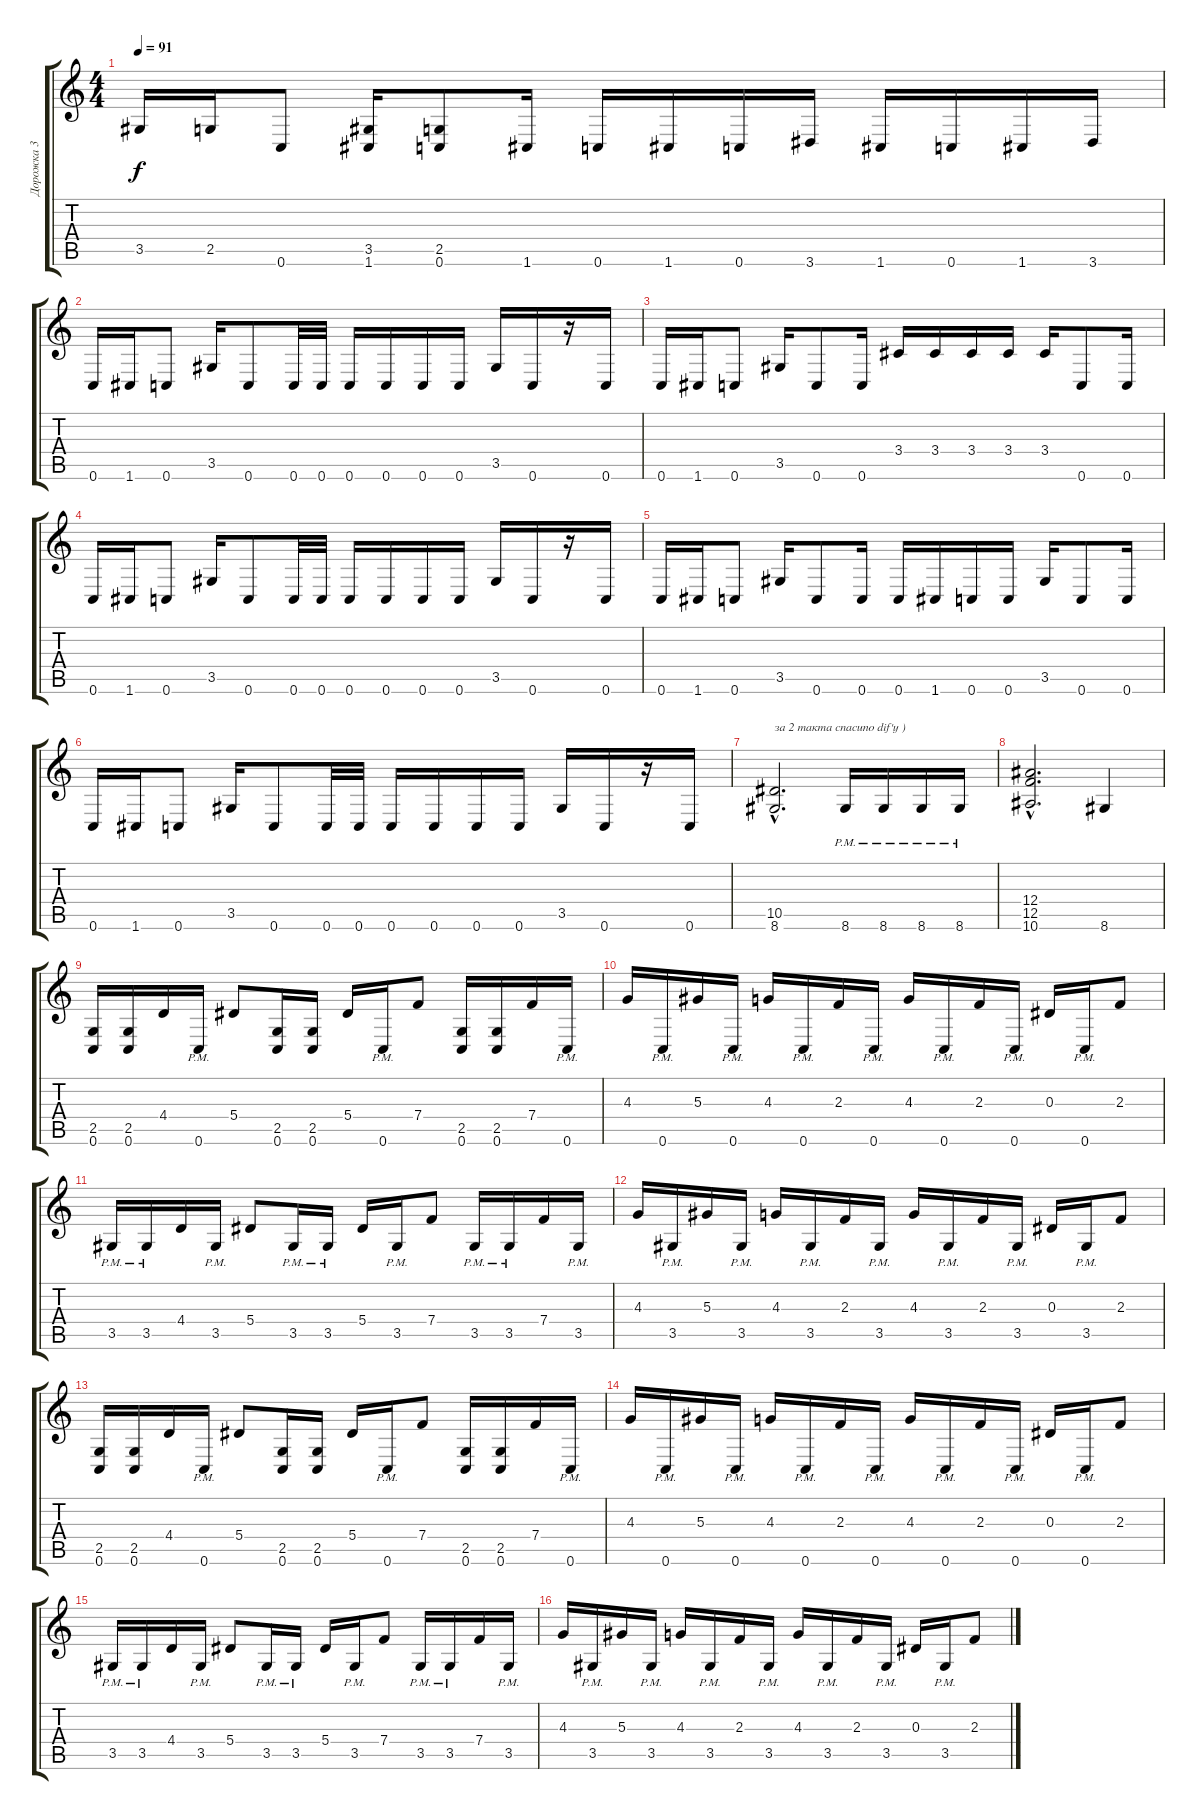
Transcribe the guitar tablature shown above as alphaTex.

\track ("Дорожка 3" "Дорожка 3") {instrument distortionguitar}
\staff {score tabs}
\tuning (C4 G3 Eb3 Bb2 F2 C2) {hide}
\ts (4 4)
\tempo 91
\clef g2
\ks c
3.5.16{dy f} 2.5.16 0.6.8 (3.5 1.6).16 (2.5 0.6).8 1.6.16 0.6.16 1.6.16 0.6.16 3.6.16 1.6.16 0.6.16 1.6.16 3.6.16 |
0.6.16 1.6.16 0.6.8 3.5.16 0.6.8 0.6.32 0.6.32 0.6.16 0.6.16 0.6.16 0.6.16 3.5.16 0.6.16 r.16 0.6.16 |
0.6.16 1.6.16 0.6.8 3.5.16 0.6.8 0.6.16 3.4.16 3.4.16 3.4.16 3.4.16 3.4.16 0.6.8 0.6.16 |
0.6.16 1.6.16 0.6.8 3.5.16 0.6.8 0.6.32 0.6.32 0.6.16 0.6.16 0.6.16 0.6.16 3.5.16 0.6.16 r.16 0.6.16 |
0.6.16 1.6.16 0.6.8 3.5.16 0.6.8 0.6.16 0.6.16 1.6.16 0.6.16 0.6.16 3.5.16 0.6.8 0.6.16 |
0.6.16 1.6.16 0.6.8 3.5.16 0.6.8 0.6.32 0.6.32 0.6.16 0.6.16 0.6.16 0.6.16 3.5.16 0.6.16 r.16 0.6.16 |
(10.5{hac} 8.6{hac}).2{d txt "за 2 такта спасипо dif'у )"} 8.6{pm}.16 8.6{pm}.16 8.6{pm}.16 8.6{pm}.16 |
(12.4{hac} 12.5{hac} 10.6{hac}).2{d} 8.6.4 |
(2.5 0.6).16 (2.5 0.6).16 4.4.16 0.6{pm}.16 5.4.8 (2.5 0.6).16 (2.5 0.6).16 5.4.16 0.6{pm}.16 7.4.8 (2.5 0.6).16 (2.5 0.6).16 7.4.16 0.6{pm}.16 |
4.3.16 0.6{pm}.16 5.3.16 0.6{pm}.16 4.3.16 0.6{pm}.16 2.3.16 0.6{pm}.16 4.3.16 0.6{pm}.16 2.3.16 0.6{pm}.16 0.3.16 0.6{pm}.16 2.3.8 |
3.5{pm}.16 3.5{pm}.16 4.4.16 3.5{pm}.16 5.4.8 3.5{pm}.16 3.5{pm}.16 5.4.16 3.5{pm}.16 7.4.8 3.5{pm}.16 3.5{pm}.16 7.4.16 3.5{pm}.16 |
4.3.16 3.5{pm}.16 5.3.16 3.5{pm}.16 4.3.16 3.5{pm}.16 2.3.16 3.5{pm}.16 4.3.16 3.5{pm}.16 2.3.16 3.5{pm}.16 0.3.16 3.5{pm}.16 2.3.8 |
(2.5 0.6).16 (2.5 0.6).16 4.4.16 0.6{pm}.16 5.4.8 (2.5 0.6).16 (2.5 0.6).16 5.4.16 0.6{pm}.16 7.4.8 (2.5 0.6).16 (2.5 0.6).16 7.4.16 0.6{pm}.16 |
4.3.16 0.6{pm}.16 5.3.16 0.6{pm}.16 4.3.16 0.6{pm}.16 2.3.16 0.6{pm}.16 4.3.16 0.6{pm}.16 2.3.16 0.6{pm}.16 0.3.16 0.6{pm}.16 2.3.8 |
3.5{pm}.16 3.5{pm}.16 4.4.16 3.5{pm}.16 5.4.8 3.5{pm}.16 3.5{pm}.16 5.4.16 3.5{pm}.16 7.4.8 3.5{pm}.16 3.5{pm}.16 7.4.16 3.5{pm}.16 |
4.3.16 3.5{pm}.16 5.3.16 3.5{pm}.16 4.3.16 3.5{pm}.16 2.3.16 3.5{pm}.16 4.3.16 3.5{pm}.16 2.3.16 3.5{pm}.16 0.3.16 3.5{pm}.16 2.3.8
